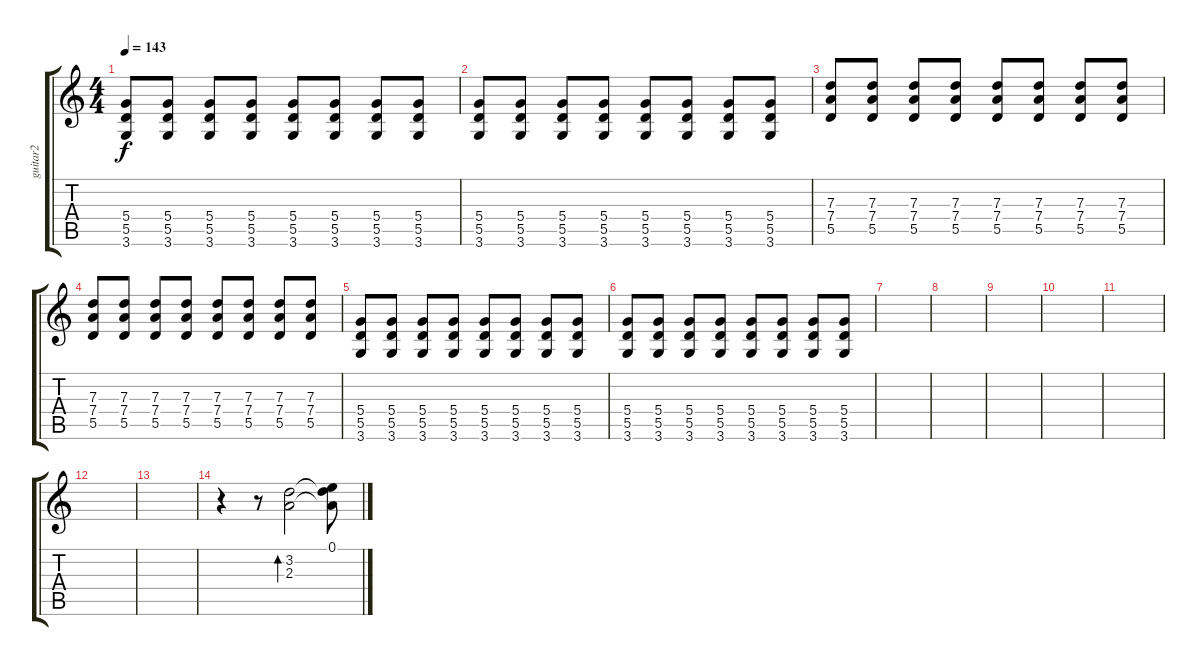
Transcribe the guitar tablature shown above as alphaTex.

\track ("guitar2" "guitar2") {instrument acousticguitarsteel}
\staff {score tabs}
\tuning (E4 B3 G3 D3 A2 E2) {hide}
\ts (4 4)
\tempo 143
\clef g2
\ks c
(5.4 5.5 3.6).8{dy f} (5.4 5.5 3.6).8 (5.4 5.5 3.6).8 (5.4 5.5 3.6).8 (5.4 5.5 3.6).8 (5.4 5.5 3.6).8 (5.4 5.5 3.6).8 (5.4 5.5 3.6).8 |
(5.4 5.5 3.6).8 (5.4 5.5 3.6).8 (5.4 5.5 3.6).8 (5.4 5.5 3.6).8 (5.4 5.5 3.6).8 (5.4 5.5 3.6).8 (5.4 5.5 3.6).8 (5.4 5.5 3.6).8 |
(7.3 7.4 5.5).8 (7.3 7.4 5.5).8 (7.3 7.4 5.5).8 (7.3 7.4 5.5).8 (7.3 7.4 5.5).8 (7.3 7.4 5.5).8 (7.3 7.4 5.5).8 (7.3 7.4 5.5).8 |
(7.3 7.4 5.5).8 (7.3 7.4 5.5).8 (7.3 7.4 5.5).8 (7.3 7.4 5.5).8 (7.3 7.4 5.5).8 (7.3 7.4 5.5).8 (7.3 7.4 5.5).8 (7.3 7.4 5.5).8 |
(5.4 5.5 3.6).8 (5.4 5.5 3.6).8 (5.4 5.5 3.6).8 (5.4 5.5 3.6).8 (5.4 5.5 3.6).8 (5.4 5.5 3.6).8 (5.4 5.5 3.6).8 (5.4 5.5 3.6).8 |
(5.4 5.5 3.6).8 (5.4 5.5 3.6).8 (5.4 5.5 3.6).8 (5.4 5.5 3.6).8 (5.4 5.5 3.6).8 (5.4 5.5 3.6).8 (5.4 5.5 3.6).8 (5.4 5.5 3.6).8 |
|
|
|
|
|
|
|
r.4 r.8 (3.2 2.3).2{bd 480} (0.1 3.2{t} 2.3{t}).8
